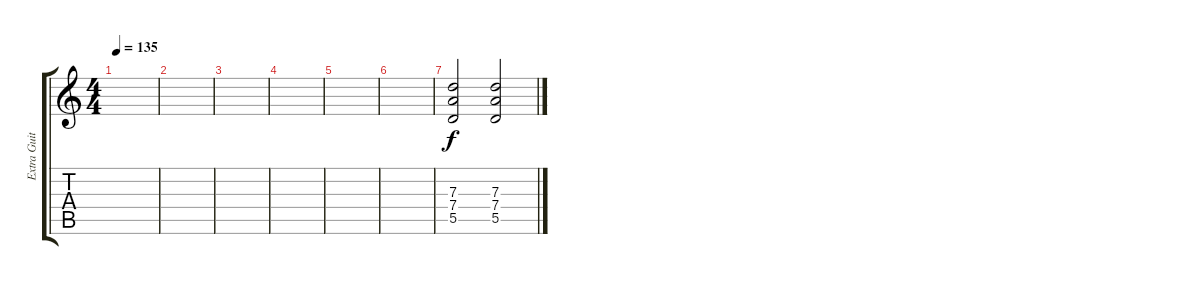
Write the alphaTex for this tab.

\track ("Extra Guitar" "Extra Guit") {instrument overdrivenguitar}
\staff {score tabs}
\tuning (E4 B3 G3 D3 A2 E2) {hide}
\ts (4 4)
\tempo 135
\clef g2
\ks c
|
|
|
|
|
|
(7.3 7.4 5.5).2{volume 13} (7.3 7.4 5.5).2
